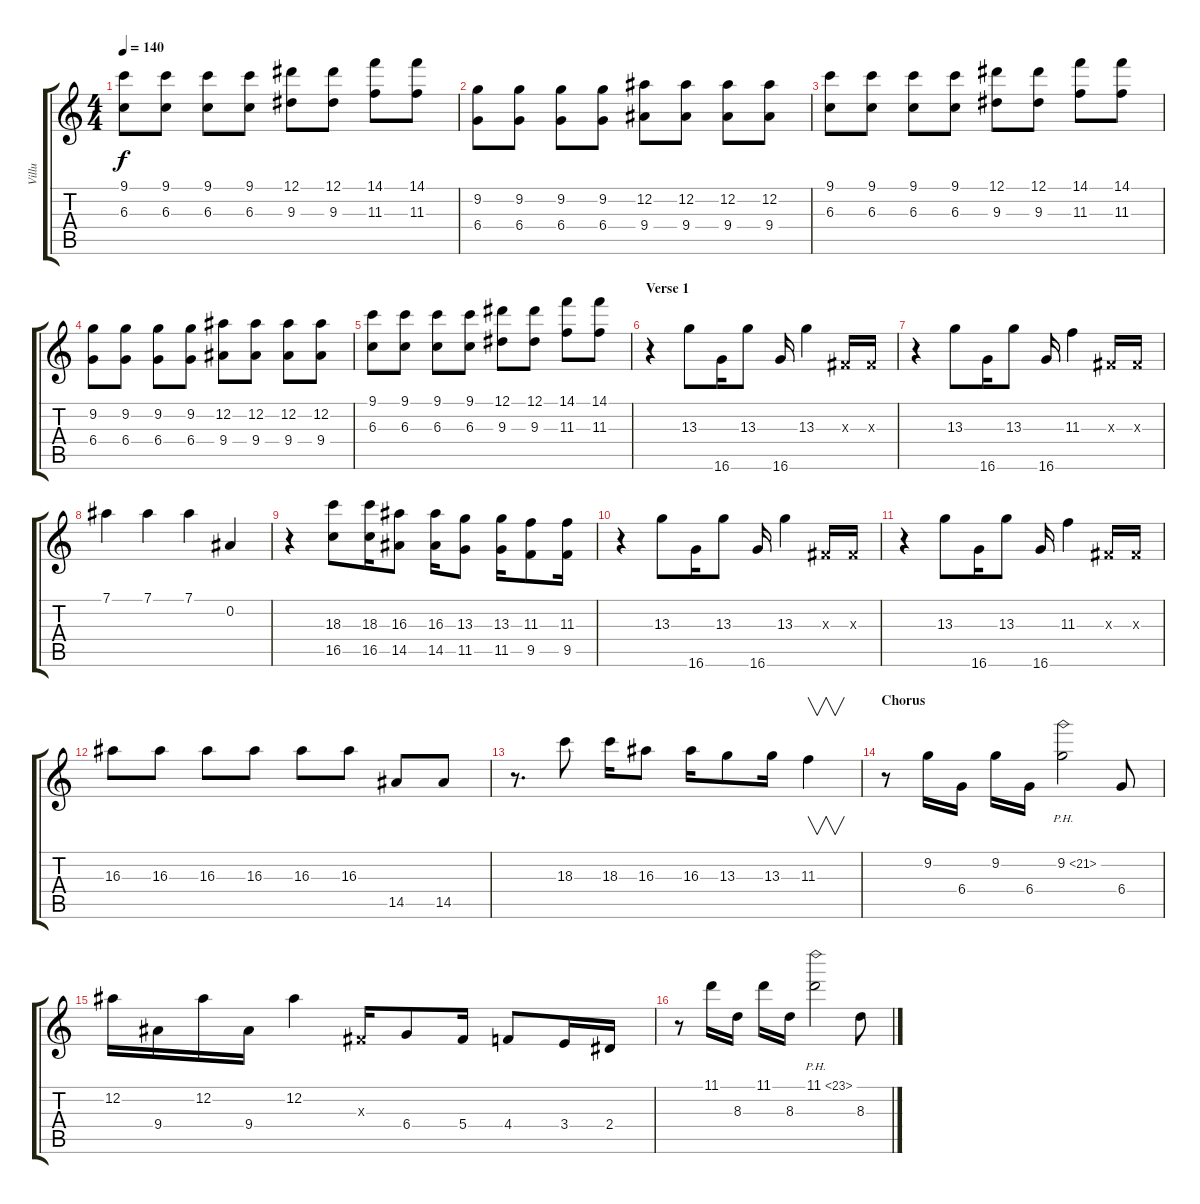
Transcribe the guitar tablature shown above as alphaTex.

\track ("Villu" "Villu") {instrument distortionguitar}
\staff {score tabs}
\tuning (Eb4 Bb3 Gb3 Db3 Ab2 Eb2) {hide}
\ts (4 4)
\tempo 140
\clef g2
\ks c
(9.1 6.3).8{dy f} (9.1 6.3).8 (9.1 6.3).8 (9.1 6.3).8 (12.1 9.3).8 (12.1 9.3).8 (14.1 11.3).8 (14.1 11.3).8 |
(9.2 6.4).8 (9.2 6.4).8 (9.2 6.4).8 (9.2 6.4).8 (12.2 9.4).8 (12.2 9.4).8 (12.2 9.4).8 (12.2 9.4).8 |
(9.1 6.3).8 (9.1 6.3).8 (9.1 6.3).8 (9.1 6.3).8 (12.1 9.3).8 (12.1 9.3).8 (14.1 11.3).8 (14.1 11.3).8 |
(9.2 6.4).8 (9.2 6.4).8 (9.2 6.4).8 (9.2 6.4).8 (12.2 9.4).8 (12.2 9.4).8 (12.2 9.4).8 (12.2 9.4).8 |
(9.1 6.3).8 (9.1 6.3).8 (9.1 6.3).8 (9.1 6.3).8 (12.1 9.3).8 (12.1 9.3).8 (14.1 11.3).8 (14.1 11.3).8 |
\section ("" "Verse 1")
r.4 13.3.8 16.6.16 13.3.8 16.6.16 13.3.4 0.3{x}.16 0.3{x}.16 |
r.4 13.3.8 16.6.16 13.3.8 16.6.16 11.3.4 0.3{x}.16 0.3{x}.16 |
7.1.4 7.1.4 7.1.4 0.2.4 |
r.4 (18.3 16.5).8 (18.3 16.5).16 (16.3 14.5).8 (16.3 14.5).16 (13.3 11.5).8 (13.3 11.5).16 (11.3 9.5).8 (11.3 9.5).16 |
r.4 13.3.8 16.6.16 13.3.8 16.6.16 13.3.4 0.3{x}.16 0.3{x}.16 |
r.4 13.3.8 16.6.16 13.3.8 16.6.16 11.3.4 0.3{x}.16 0.3{x}.16 |
16.3.8 16.3.8 16.3.8 16.3.8 16.3.8 16.3.8 14.5.8 14.5.8 |
r.8{d} 18.3.8 18.3.16 16.3.8 16.3.16 13.3.8 13.3.16 11.3.4{v} |
\section ("" "Chorus")
r.8 9.2.16 6.4.16 9.2.16 6.4.16 9.2{ph 12}.2 6.4.8 |
12.2.16 9.4.16 12.2.16 9.4.16 12.2.4 0.3{x}.16 6.4.8 5.4.16 4.4.8 3.4.16 2.4.16 |
r.8 11.1.16 8.3.16 11.1.16 8.3.16 11.1{ph 12}.2 8.3.8
